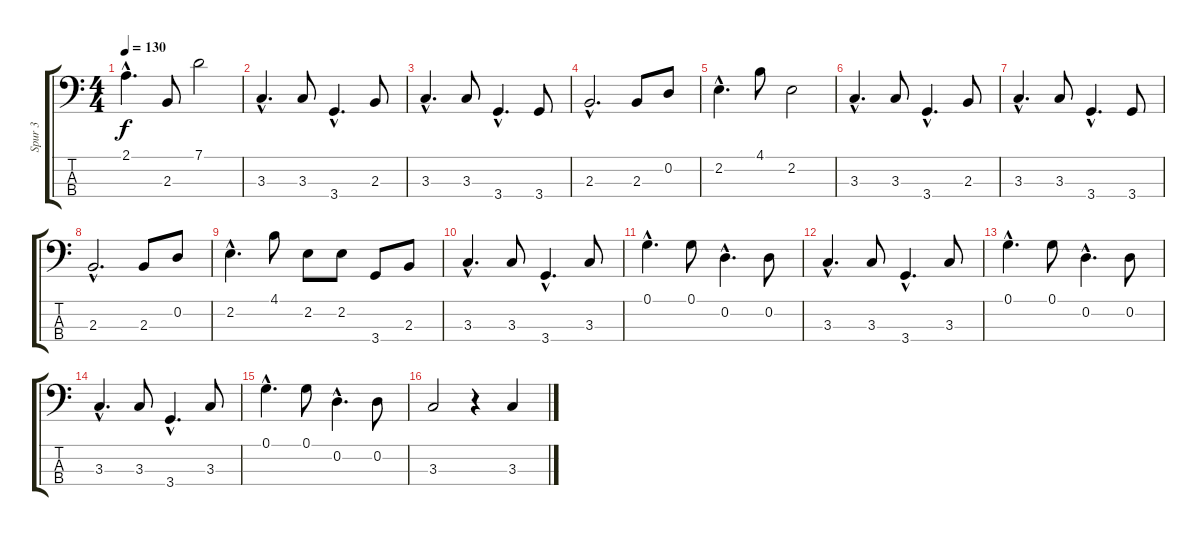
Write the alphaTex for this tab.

\track ("Spur 3" "Spur 3") {instrument electricbasspick}
\staff {score tabs}
\tuning (G2 D2 A1 E1) {hide}
\ts (4 4)
\tempo 130
\clef f4
\ks c
2.1{hac}.4{d dy f} 2.3.8 7.1.2 |
3.3{hac}.4{d} 3.3.8 3.4{hac}.4{d} 2.3.8 |
3.3{hac}.4{d} 3.3.8 3.4{hac}.4{d} 3.4.8 |
2.3{hac}.2{d} 2.3.8 0.2.8 |
2.2{hac}.4{d} 4.1.8 2.2.2 |
3.3{hac}.4{d} 3.3.8 3.4{hac}.4{d} 2.3.8 |
3.3{hac}.4{d} 3.3.8 3.4{hac}.4{d} 3.4.8 |
2.3{hac}.2{d} 2.3.8 0.2.8 |
2.2{hac}.4{d} 4.1.8 2.2.8 2.2.8 3.4.8 2.3.8 |
3.3{hac}.4{d} 3.3.8 3.4{hac}.4{d} 3.3.8 |
0.1{hac}.4{d} 0.1.8 0.2{hac}.4{d} 0.2.8 |
3.3{hac}.4{d} 3.3.8 3.4{hac}.4{d} 3.3.8 |
0.1{hac}.4{d} 0.1.8 0.2{hac}.4{d} 0.2.8 |
3.3{hac}.4{d} 3.3.8 3.4{hac}.4{d} 3.3.8 |
0.1{hac}.4{d} 0.1.8 0.2{hac}.4{d} 0.2.8 |
3.3.2 r.4 3.3.4
